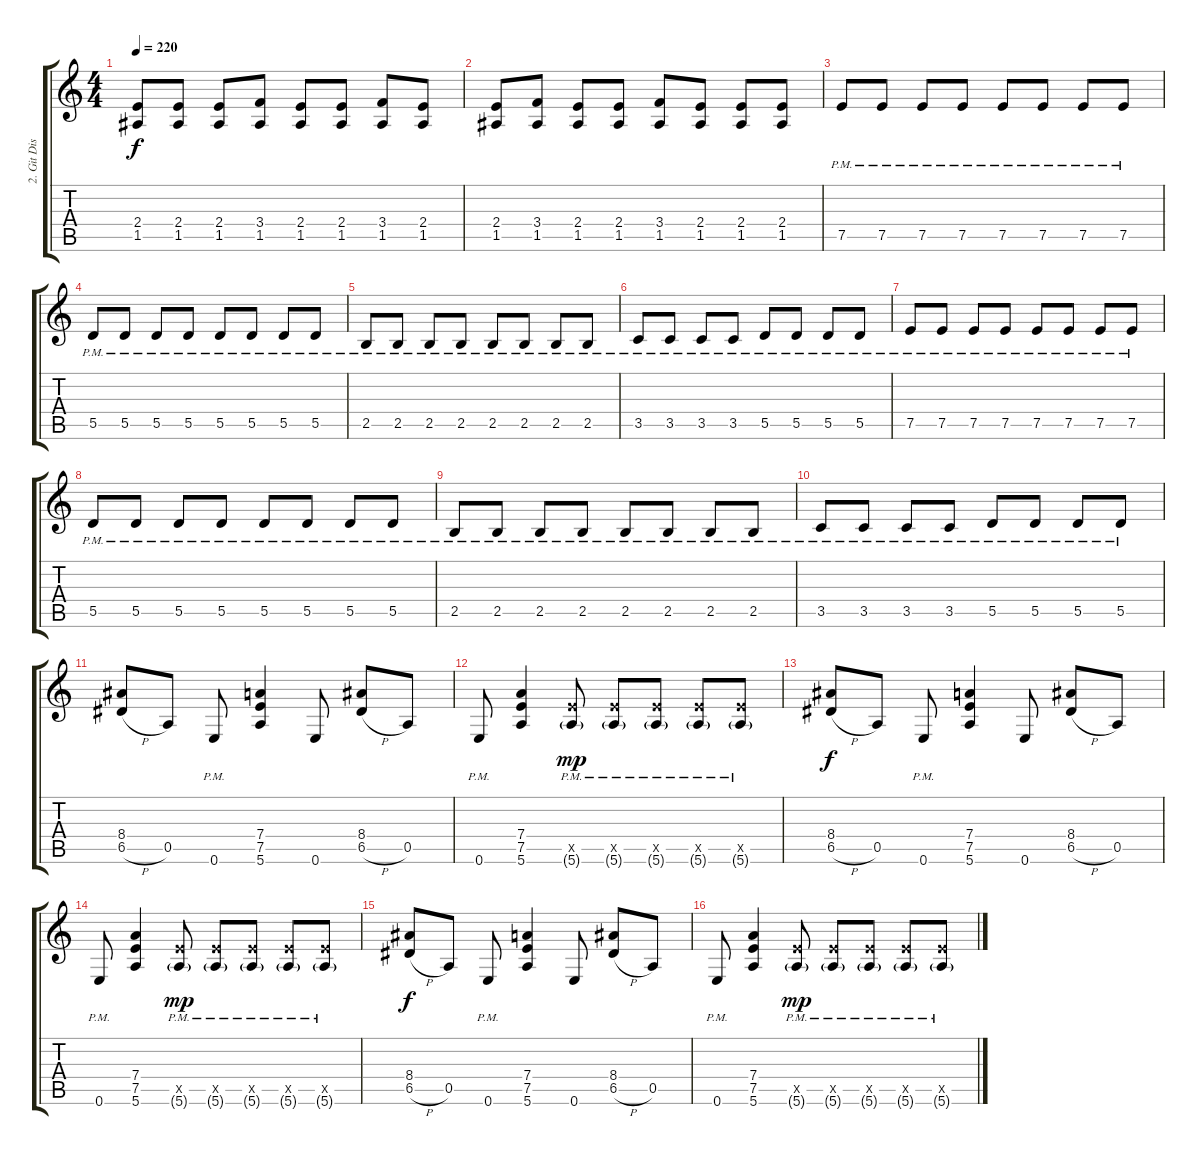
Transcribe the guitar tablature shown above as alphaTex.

\track ("2. Git Dist" "2. Git Dis") {instrument distortionguitar}
\staff {score tabs}
\tuning (E4 B3 G3 D3 A2 E2) {hide}
\ts (4 4)
\tempo 220
\clef g2
\ks c
(2.4 1.5).8{dy f} (2.4 1.5).8 (2.4 1.5).8 (3.4 1.5).8 (2.4 1.5).8 (2.4 1.5).8 (3.4 1.5).8 (2.4 1.5).8 |
(2.4 1.5).8 (3.4 1.5).8 (2.4 1.5).8 (2.4 1.5).8 (3.4 1.5).8 (2.4 1.5).8 (2.4 1.5).8 (2.4 1.5).8 |
7.5{pm}.8 7.5{pm}.8 7.5{pm}.8 7.5{pm}.8 7.5{pm}.8 7.5{pm}.8 7.5{pm}.8 7.5{pm}.8 |
5.5{pm}.8 5.5{pm}.8 5.5{pm}.8 5.5{pm}.8 5.5{pm}.8 5.5{pm}.8 5.5{pm}.8 5.5{pm}.8 |
2.5{pm}.8 2.5{pm}.8 2.5{pm}.8 2.5{pm}.8 2.5{pm}.8 2.5{pm}.8 2.5{pm}.8 2.5{pm}.8 |
3.5{pm}.8 3.5{pm}.8 3.5{pm}.8 3.5{pm}.8 5.5{pm}.8 5.5{pm}.8 5.5{pm}.8 5.5{pm}.8 |
7.5{pm}.8 7.5{pm}.8 7.5{pm}.8 7.5{pm}.8 7.5{pm}.8 7.5{pm}.8 7.5{pm}.8 7.5{pm}.8 |
5.5{pm}.8 5.5{pm}.8 5.5{pm}.8 5.5{pm}.8 5.5{pm}.8 5.5{pm}.8 5.5{pm}.8 5.5{pm}.8 |
2.5{pm}.8 2.5{pm}.8 2.5{pm}.8 2.5{pm}.8 2.5{pm}.8 2.5{pm}.8 2.5{pm}.8 2.5{pm}.8 |
3.5{pm}.8 3.5{pm}.8 3.5{pm}.8 3.5{pm}.8 5.5{pm}.8 5.5{pm}.8 5.5{pm}.8 5.5{pm}.8 |
(8.4 6.5{h}).8 0.5.8 0.6{pm}.8 (7.4 7.5 5.6).4 0.6.8 (8.4 6.5{h}).8 0.5.8 |
0.6{pm}.8 (7.4 7.5 5.6).4 (7.5{pm x} 5.6{g pm}).8{dy mp} (7.5{pm x} 5.6{g pm}).8 (7.5{pm x} 5.6{g pm}).8 (7.5{pm x} 5.6{g pm}).8 (7.5{pm x} 5.6{g pm}).8 |
(8.4 6.5{h}).8{dy f} 0.5.8 0.6{pm}.8 (7.4 7.5 5.6).4 0.6.8 (8.4 6.5{h}).8 0.5.8 |
0.6{pm}.8 (7.4 7.5 5.6).4 (7.5{pm x} 5.6{g pm}).8{dy mp} (7.5{pm x} 5.6{g pm}).8 (7.5{pm x} 5.6{g pm}).8 (7.5{pm x} 5.6{g pm}).8 (7.5{pm x} 5.6{g pm}).8 |
(8.4 6.5{h}).8{dy f} 0.5.8 0.6{pm}.8 (7.4 7.5 5.6).4 0.6.8 (8.4 6.5{h}).8 0.5.8 |
0.6{pm}.8 (7.4 7.5 5.6).4 (7.5{pm x} 5.6{g pm}).8{dy mp} (7.5{pm x} 5.6{g pm}).8 (7.5{pm x} 5.6{g pm}).8 (7.5{pm x} 5.6{g pm}).8 (7.5{pm x} 5.6{g pm}).8
